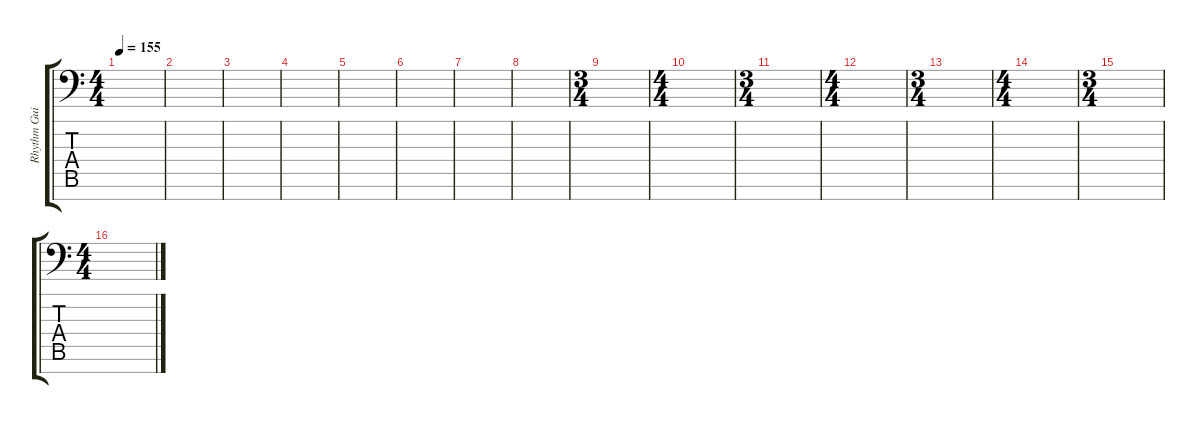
\track ("Rhythm Guitar" "Rhythm Gui") {instrument overdrivenguitar}
\staff {score tabs}
\tuning (E4 B3 G3 D3 A2 E2 C-1) {hide}
\ts (4 4)
\tempo 155
\clef f4
\ks c
|
|
|
|
|
|
|
|
\ts (3 4)
|
\ts (4 4)
|
\ts (3 4)
|
\ts (4 4)
|
\ts (3 4)
|
\ts (4 4)
|
\ts (3 4)
|
\ts (4 4)
